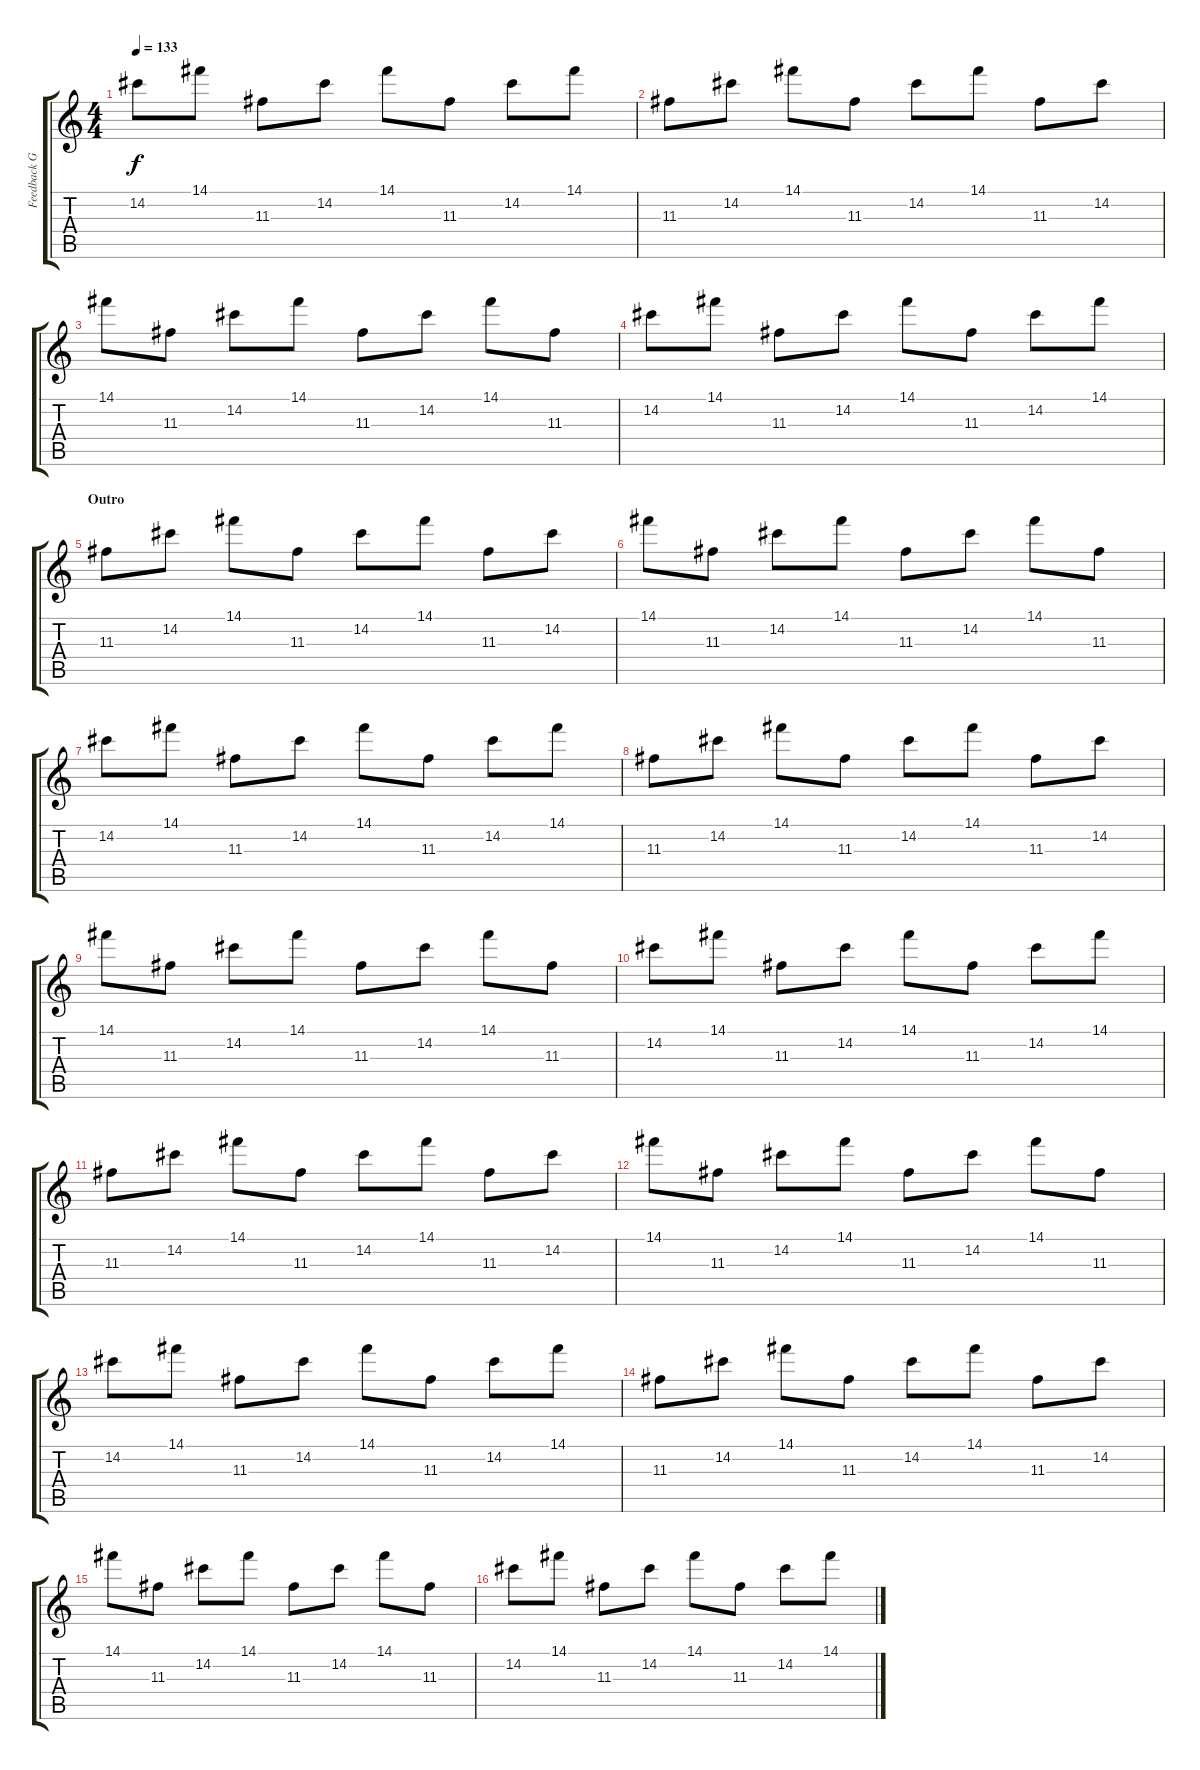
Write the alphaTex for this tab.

\track ("Feedback Guitar [Rick Nielsen]" "Feedback G") {instrument distortionguitar}
\staff {score tabs}
\tuning (E4 B3 G3 D3 A2 E2) {hide}
\ts (4 4)
\tempo 133
\clef g2
\ks c
14.2.8{dy f} 14.1.8 11.3.8 14.2.8 14.1.8 11.3.8 14.2.8 14.1.8 |
11.3.8 14.2.8 14.1.8 11.3.8 14.2.8 14.1.8 11.3.8 14.2.8 |
14.1.8 11.3.8 14.2.8 14.1.8 11.3.8 14.2.8 14.1.8 11.3.8 |
14.2.8 14.1.8 11.3.8 14.2.8 14.1.8 11.3.8 14.2.8 14.1.8 |
\section ("" "Outro")
11.3.8 14.2.8 14.1.8 11.3.8 14.2.8 14.1.8 11.3.8 14.2.8 |
14.1.8 11.3.8 14.2.8 14.1.8 11.3.8 14.2.8 14.1.8 11.3.8 |
14.2.8 14.1.8 11.3.8 14.2.8 14.1.8 11.3.8 14.2.8 14.1.8 |
11.3.8 14.2.8 14.1.8 11.3.8 14.2.8 14.1.8 11.3.8 14.2.8 |
14.1.8 11.3.8 14.2.8 14.1.8 11.3.8 14.2.8 14.1.8 11.3.8 |
14.2.8 14.1.8 11.3.8 14.2.8 14.1.8 11.3.8 14.2.8 14.1.8 |
11.3.8 14.2.8 14.1.8 11.3.8 14.2.8 14.1.8 11.3.8 14.2.8 |
14.1.8 11.3.8 14.2.8 14.1.8 11.3.8 14.2.8 14.1.8 11.3.8 |
14.2.8 14.1.8 11.3.8 14.2.8 14.1.8 11.3.8 14.2.8 14.1.8 |
11.3.8 14.2.8 14.1.8 11.3.8 14.2.8 14.1.8 11.3.8 14.2.8 |
14.1.8 11.3.8 14.2.8 14.1.8 11.3.8 14.2.8 14.1.8 11.3.8 |
14.2.8 14.1.8 11.3.8 14.2.8 14.1.8 11.3.8 14.2.8 14.1.8
